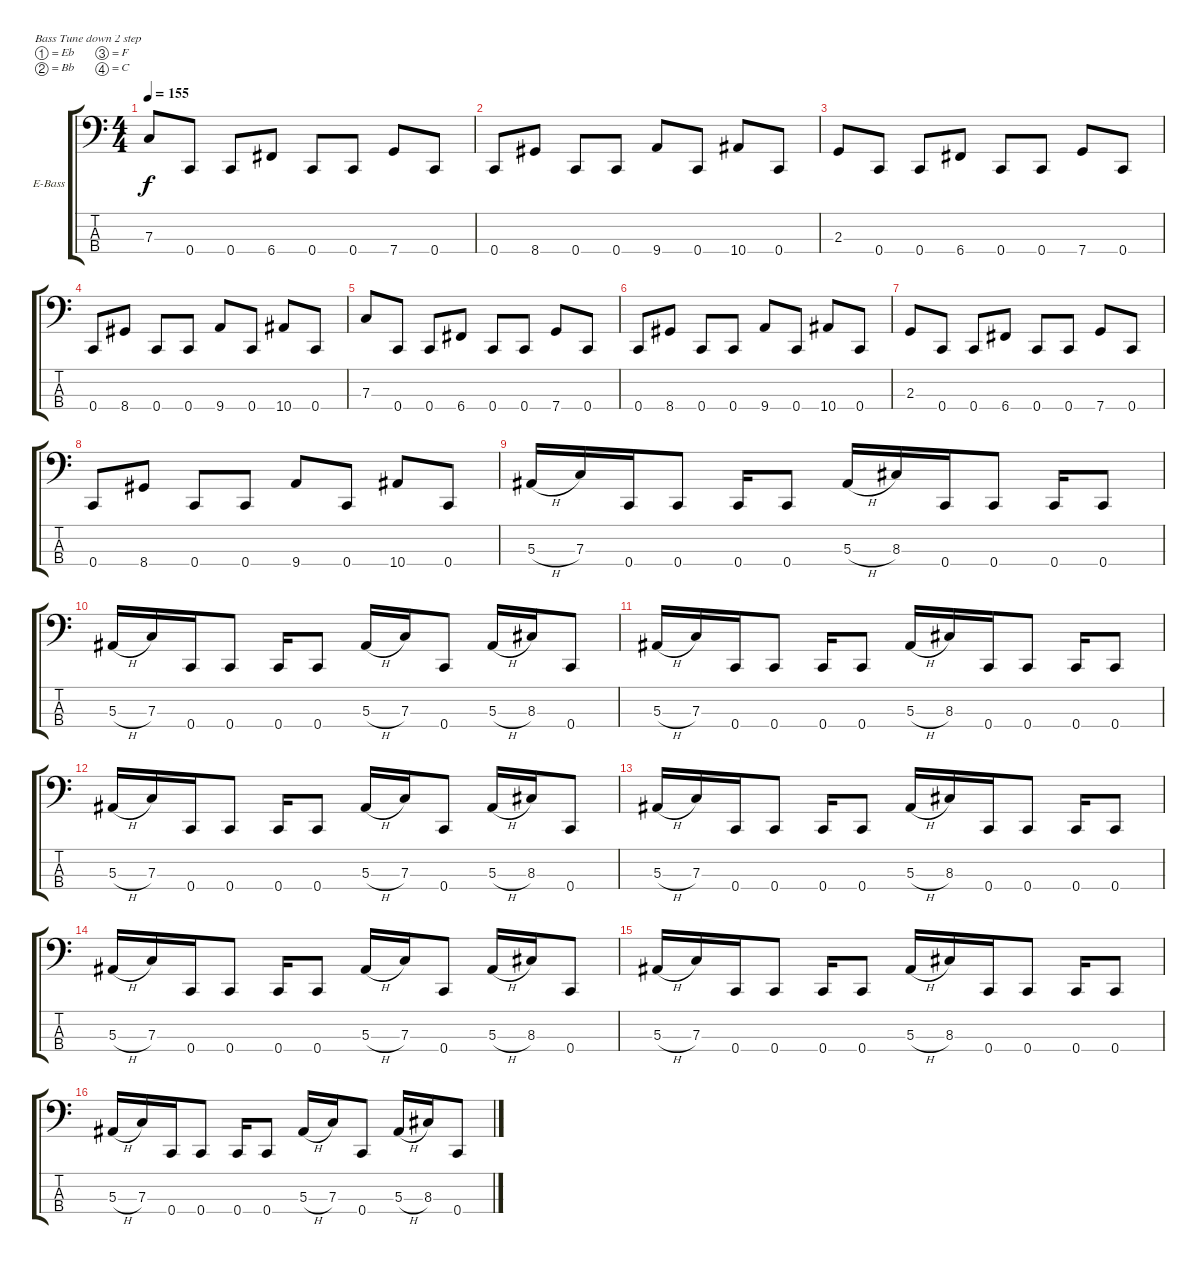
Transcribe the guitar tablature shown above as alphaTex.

\defaultSystemsLayout 4
\bracketExtendMode groupsimilarinstruments
\firstSystemTrackNameOrientation horizontal
\otherSystemsTrackNameOrientation horizontal
\track ("Sharlee D'Angelo" "E-Bass") {instrument electricbassfinger}
\staff {score tabs}
\tuning (Eb2 Bb1 F1 C1)
\ts (4 4)
\tempo 155
\clef f4
\scale
0.333333
\ks c
7.3.8{dy f} 0.4.8 0.4.8 6.4.8 0.4.8 0.4.8 7.4.8 0.4.8 |
\scale
0.333333 0.4.8 8.4.8 0.4.8 0.4.8 9.4.8 0.4.8 10.4.8 0.4.8 |
\scale
0.333333 2.3.8 0.4.8 0.4.8 6.4.8 0.4.8 0.4.8 7.4.8 0.4.8 |
\scale
0.333333 0.4.8 8.4.8 0.4.8 0.4.8 9.4.8 0.4.8 10.4.8 0.4.8 |
\scale
0.333333 7.3.8 0.4.8 0.4.8 6.4.8 0.4.8 0.4.8 7.4.8 0.4.8 |
\scale
0.333333 0.4.8 8.4.8 0.4.8 0.4.8 9.4.8 0.4.8 10.4.8 0.4.8 |
\scale
0.333333 2.3.8 0.4.8 0.4.8 6.4.8 0.4.8 0.4.8 7.4.8 0.4.8 |
\scale
0.333333 0.4.8 8.4.8 0.4.8 0.4.8 9.4.8 0.4.8 10.4.8 0.4.8 |
5.3{h}.16 7.3.16 0.4.16 0.4.8 0.4.16 0.4.8 5.3{h}.16 8.3.16 0.4.16 0.4.8 0.4.16 0.4.8 |
5.3{h}.16 7.3.16 0.4.16 0.4.8 0.4.16 0.4.8 5.3{h}.16 7.3.16 0.4.8 5.3{h}.16 8.3.16 0.4.8 |
5.3{h}.16 7.3.16 0.4.16 0.4.8 0.4.16 0.4.8 5.3{h}.16 8.3.16 0.4.16 0.4.8 0.4.16 0.4.8 |
5.3{h}.16 7.3.16 0.4.16 0.4.8 0.4.16 0.4.8 5.3{h}.16 7.3.16 0.4.8 5.3{h}.16 8.3.16 0.4.8 |
5.3{h}.16 7.3.16 0.4.16 0.4.8 0.4.16 0.4.8 5.3{h}.16 8.3.16 0.4.16 0.4.8 0.4.16 0.4.8 |
5.3{h}.16 7.3.16 0.4.16 0.4.8 0.4.16 0.4.8 5.3{h}.16 7.3.16 0.4.8 5.3{h}.16 8.3.16 0.4.8 |
5.3{h}.16 7.3.16 0.4.16 0.4.8 0.4.16 0.4.8 5.3{h}.16 8.3.16 0.4.16 0.4.8 0.4.16 0.4.8 |
5.3{h}.16 7.3.16 0.4.16 0.4.8 0.4.16 0.4.8 5.3{h}.16 7.3.16 0.4.8 5.3{h}.16 8.3.16 0.4.8
